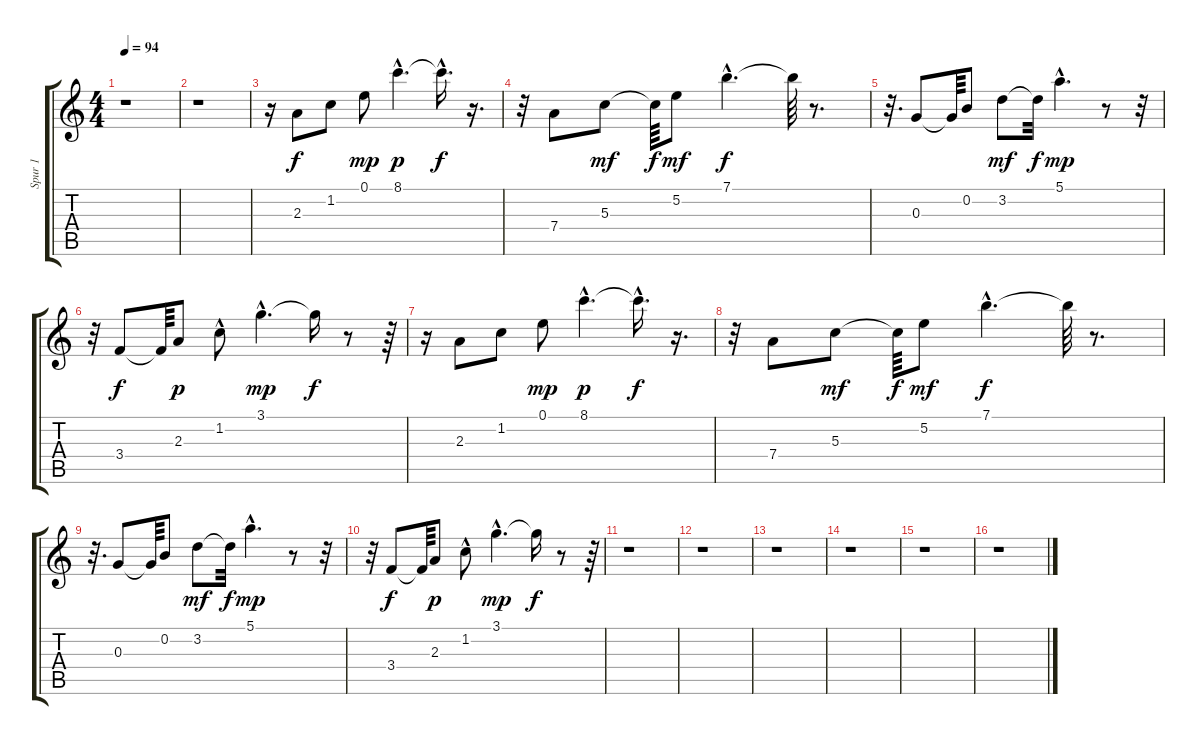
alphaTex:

\track ("Spur 1" "Spur 1") {instrument electricguitarclean}
\staff {score tabs}
\tuning (E4 B3 G3 D3 A2 E2) {hide}
\ts (4 4)
\tempo 94
\clef g2
\ks c
r.1{dy f} |
r.1 |
r.16 2.3.8 1.2.8 0.1.8{dy mp} 8.1{hac}.4{d dy p} 8.1{hac t}.16{d dy f} r.16{d} |
r.32 7.4.8 5.3.8{dy mf} 5.3{t}.64{dy f} 5.2.8{dy mf} 7.1{hac}.4{d dy f} 7.1{t}.64 r.8{d} |
r.32{d} 0.3.8 0.3{t}.64 0.2.8 3.2.8{dy mf} 3.2{t}.32{dy f} 5.1{hac}.4{d dy mp} r.8 r.32 |
r.32 3.4.8{dy f} 3.4{t}.64 2.3.8{dy p} 1.2{hac}.8 3.1{hac}.4{d dy mp} 3.1{t}.16{dy f} r.8 r.64 |
r.16 2.3.8 1.2.8 0.1.8{dy mp} 8.1{hac}.4{d dy p} 8.1{hac t}.16{d dy f} r.16{d} |
r.32 7.4.8 5.3.8{dy mf} 5.3{t}.64{dy f} 5.2.8{dy mf} 7.1{hac}.4{d dy f} 7.1{t}.64 r.8{d} |
r.32{d} 0.3.8 0.3{t}.64 0.2.8 3.2.8{dy mf} 3.2{t}.32{dy f} 5.1{hac}.4{d dy mp} r.8 r.32 |
r.32 3.4.8{dy f} 3.4{t}.64 2.3.8{dy p} 1.2{hac}.8 3.1{hac}.4{d dy mp} 3.1{t}.16{dy f} r.8 r.64 |
r.1 |
r.1 |
r.1 |
r.1 |
r.1 |
r.1
